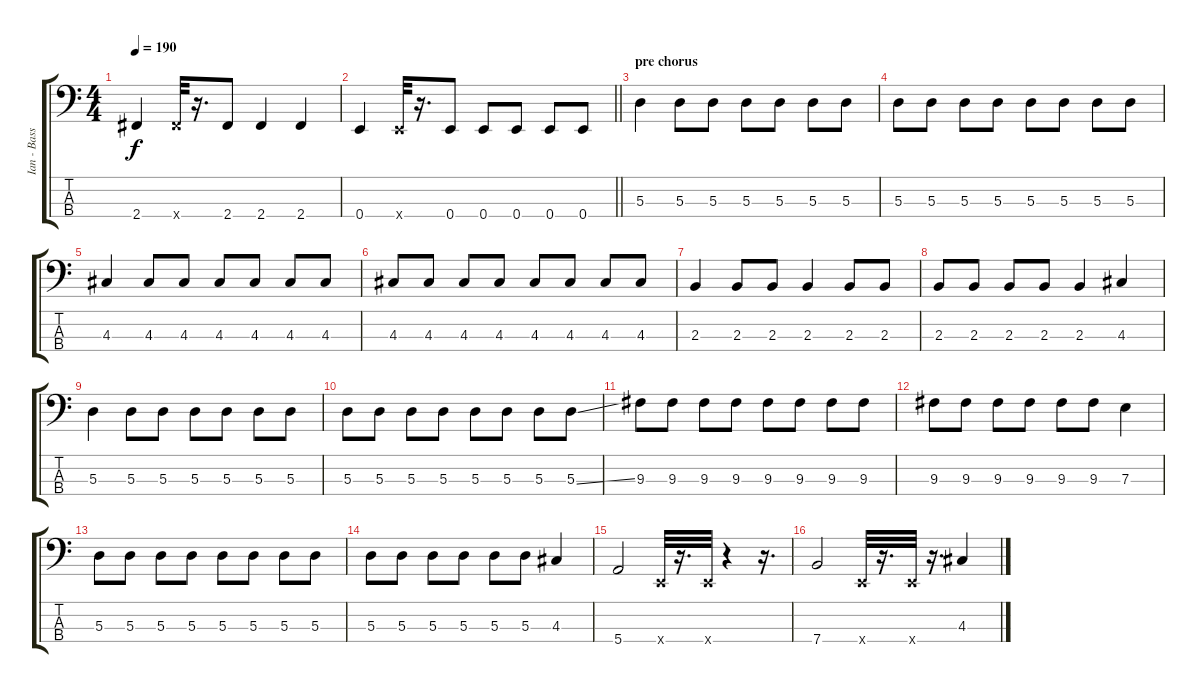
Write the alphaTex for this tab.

\track ("Ian - Bass" "Ian - Bass") {instrument electricbassfinger}
\staff {score tabs}
\tuning (G2 D2 A1 E1) {hide}
\ts (4 4)
\tempo 190
\clef f4
\ks c
2.4.4{dy f} 2.4{x}.32 r.16{d} 2.4.8 2.4.4 2.4.4 |
\barLineRight lightlight
0.4.4 0.4{x}.32 r.16{d} 0.4.8 0.4.8 0.4.8 0.4.8 0.4.8 |
\section ("" "pre chorus")
5.3.4 5.3.8 5.3.8 5.3.8 5.3.8 5.3.8 5.3.8 |
5.3.8 5.3.8 5.3.8 5.3.8 5.3.8 5.3.8 5.3.8 5.3.8 |
4.3.4 4.3.8 4.3.8 4.3.8 4.3.8 4.3.8 4.3.8 |
4.3.8 4.3.8 4.3.8 4.3.8 4.3.8 4.3.8 4.3.8 4.3.8 |
2.3.4 2.3.8 2.3.8 2.3.4 2.3.8 2.3.8 |
2.3.8 2.3.8 2.3.8 2.3.8 2.3.4 4.3.4 |
5.3.4 5.3.8 5.3.8 5.3.8 5.3.8 5.3.8 5.3.8 |
5.3.8 5.3.8 5.3.8 5.3.8 5.3.8 5.3.8 5.3.8 5.3{ss}.8 |
9.3.8 9.3.8 9.3.8 9.3.8 9.3.8 9.3.8 9.3.8 9.3.8 |
9.3.8 9.3.8 9.3.8 9.3.8 9.3.8 9.3.8 7.3.4 |
5.3.8 5.3.8 5.3.8 5.3.8 5.3.8 5.3.8 5.3.8 5.3.8 |
5.3.8 5.3.8 5.3.8 5.3.8 5.3.8 5.3.8 4.3.4 |
5.4.2 0.4{x}.32 r.16{d} 0.4{x}.32 r.4 r.16{d} |
7.4.2 0.4{x}.32 r.16{d} 0.4{x}.32 r.16{d} 4.3.4
